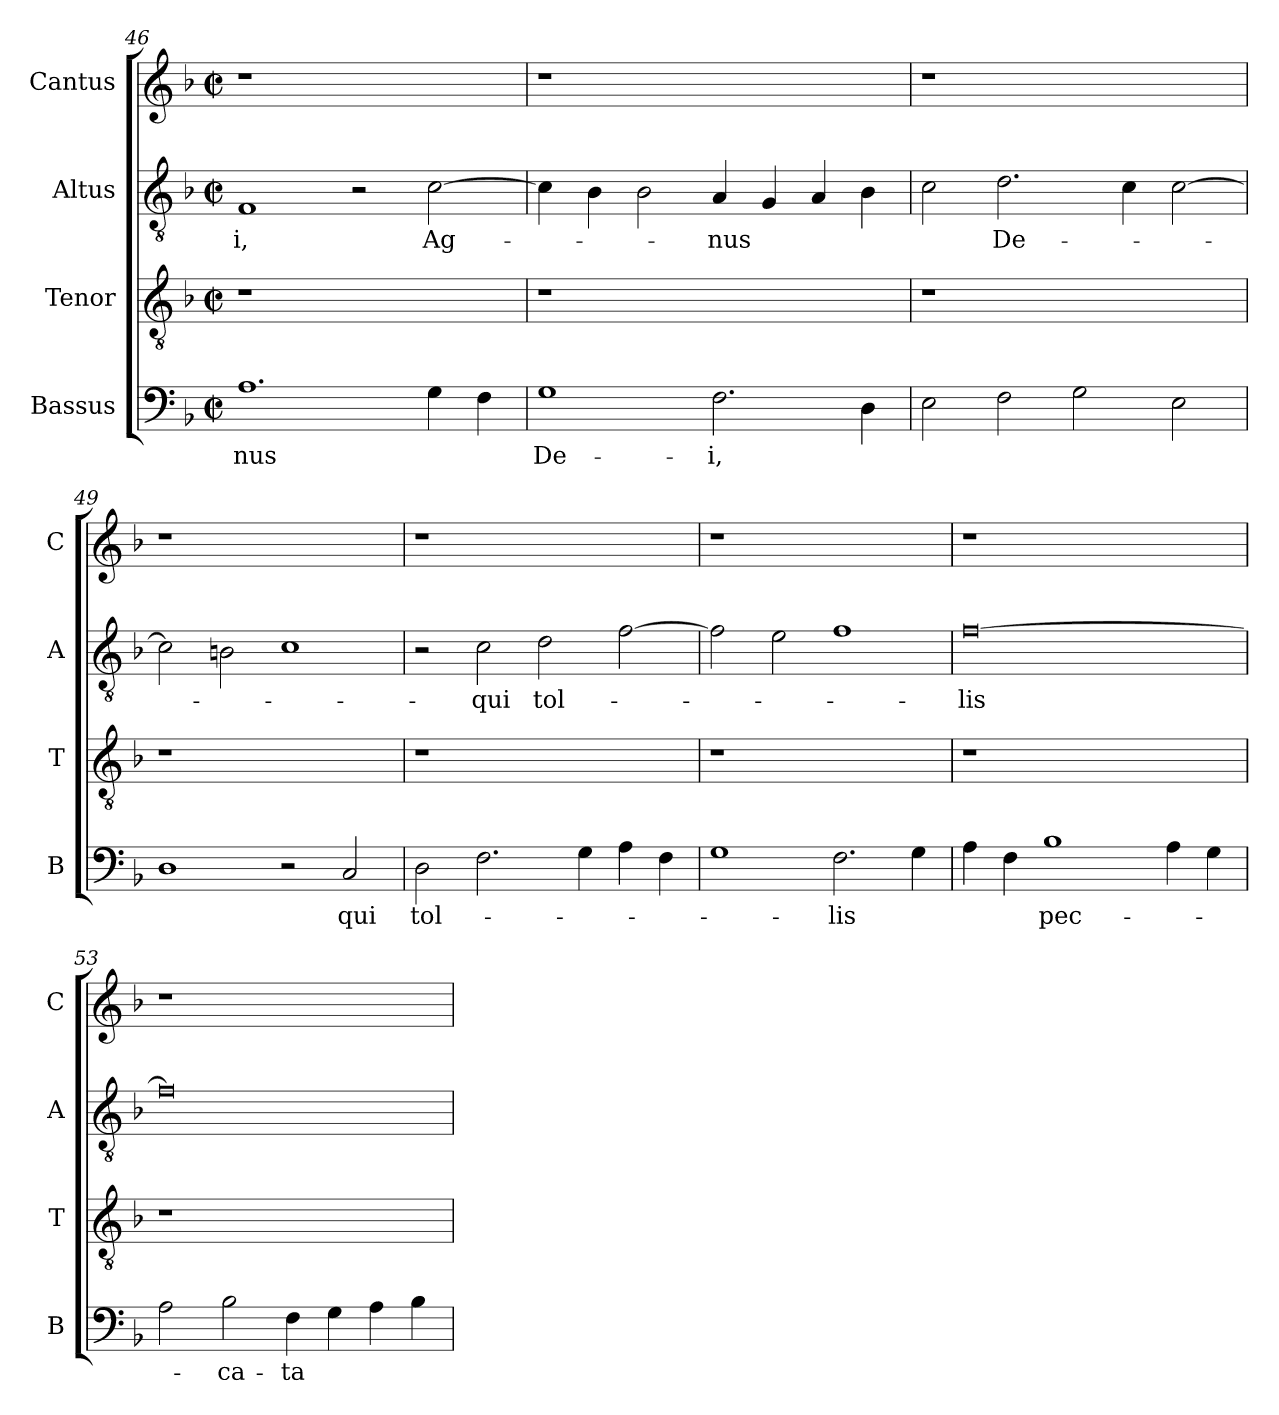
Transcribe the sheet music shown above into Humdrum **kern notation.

**kern	**text	**kern	**kern	**text	**kern
*part4	*part4	*part3	*part2	*part2	*part1
*staff4	*staff4	*staff3	*staff2	*staff2	*staff1
*I"Bassus	*	*I"Tenor	*I"Altus	*	*I"Cantus
*I'B	*	*I'T	*I'A	*	*I'C
*clefF4	*	*clefGv2	*clefGv2	*	*clefG2
*k[b-]	*	*k[b-]	*k[b-]	*	*k[b-]
*F:	*	*F:	*F:	*	*F:
*M2/2	*	*M2/2	*M2/2	*	*M2/2
*met(c|)	*	*met(c|)	*met(c|)	*	*met(c|)
=46	=46	=46	=46	=46	=46
!	!LO:LY:b	!	!	!	!
!	!	!	!	!LO:LY:b	!
1.A	-nus	1r	1F	-i,	1r
.	.	1ryy	2r	.	1ryy
!	!	!	!	!LO:LY:b	!
4G\	.	.	[2c\	Ag-	.
4F\	.	.	.	.	.
=47	=47	=47	=47	=47	=47
!	!LO:LY:b	!	!	!	!
1G	De-	1r	4c\]	.	1r
.	.	.	4B-\	.	.
.	.	.	2B-\	.	.
!	!LO:LY:b	!	!	!	!
!	!	!	!	!LO:LY:b	!
2.F\	-i,	1ryy	4A/	-nus	1ryy
.	.	.	4G/	.	.
.	.	.	4A/	.	.
4D\	.	.	4B-\	.	.
=48	=48	=48	=48	=48	=48
2E\	.	1r	2c\	.	1r
!	!	!	!	!LO:LY:b	!
2F\	.	.	2.d\	De-	.
2G\	.	1ryy	.	.	1ryy
.	.	.	4c\	.	.
2E\	.	.	[2c\	.	.
!!LO:LB:g=z
=49	=49	=49	=49	=49	=49
1D	.	1r	2c\]	.	1r
.	.	.	2Bn\	.	.
2r	.	1ryy	1c	.	1ryy
!	!LO:LY:b	!	!	!	!
2C/	qui	.	.	.	.
=50	=50	=50	=50	=50	=50
!	!LO:LY:b	!	!	!	!
2D\	tol-	1r	2r	.	1r
!	!	!	!	!LO:LY:b	!
2.F\	.	.	2c\	-qui	.
!	!	!	!	!LO:LY:b	!
.	.	1ryy	2d\	tol-	1ryy
4G\	.	.	.	.	.
4A\	.	.	[2f\	.	.
4F\	.	.	.	.	.
=51	=51	=51	=51	=51	=51
1G	.	1r	2f\]	.	1r
.	.	.	2e\	.	.
!	!LO:LY:b	!	!	!	!
2.F\	-lis	1ryy	1f	.	1ryy
4G\	.	.	.	.	.
=52	=52	=52	=52	=52	=52
!	!	!	!	!LO:LY:b	!
4A\	.	1r	[0f	-lis	1r
4F\	.	.	.	.	.
!	!LO:LY:b	!	!	!	!
1B-	pec-	.	.	.	.
.	.	1ryy	.	.	1ryy
4A\	.	.	.	.	.
4G\	.	.	.	.	.
=53	=53	=53	=53	=53	=53
2A\	.	1r	0f]	.	1r
!	!LO:LY:b	!	!	!	!
2B-\	-ca-	.	.	.	.
!	!LO:LY:b	!	!	!	!
4F\	-ta	1ryy	.	.	1ryy
4G\	.	.	.	.	.
4A\	.	.	.	.	.
4B-\	.	.	.	.	.
=	=	=	=	=	=
*-	*-	*-	*-	*-	*-
